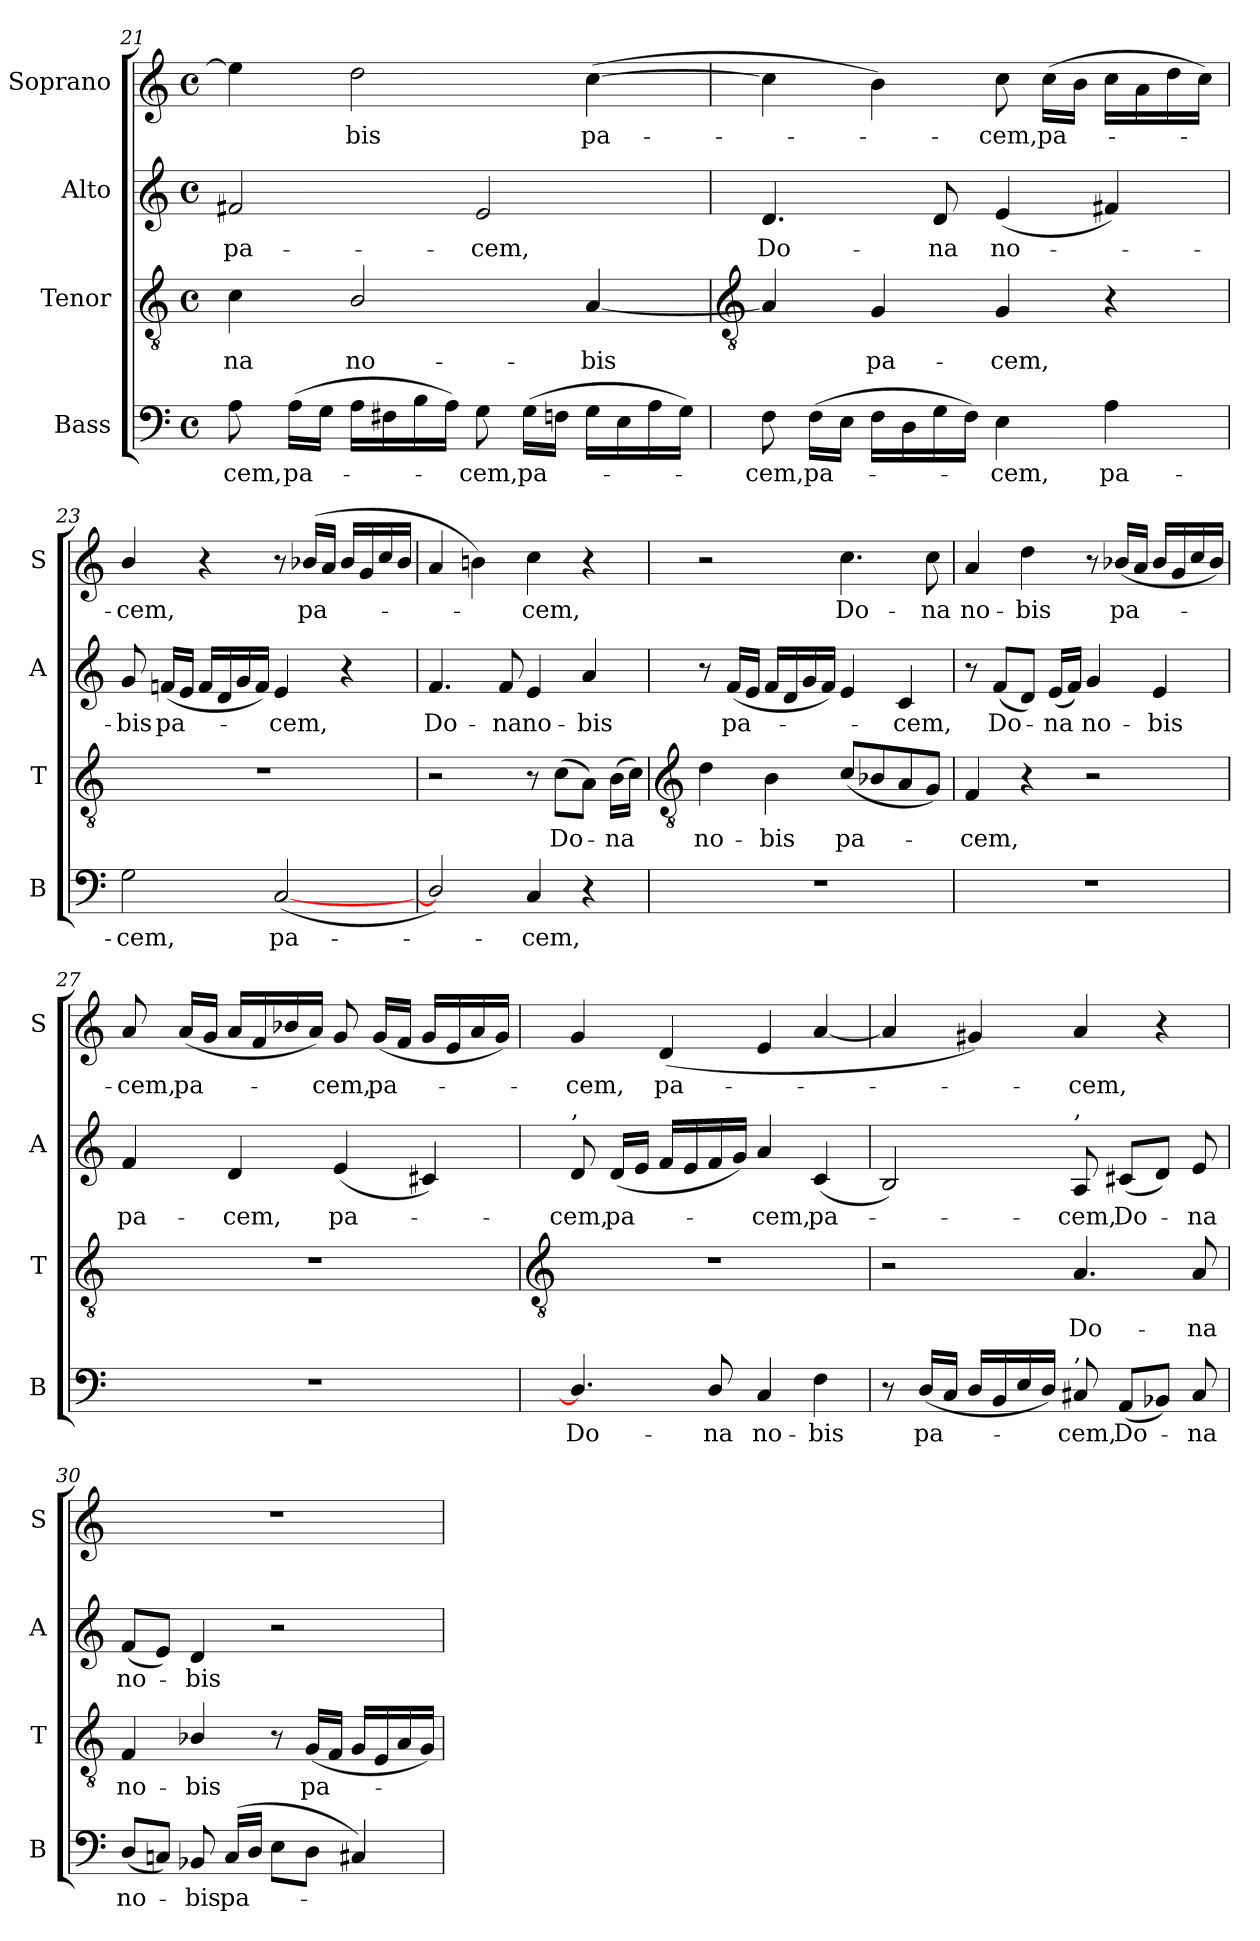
**kern	**text	**kern	**text	**kern	**text	**kern	**text
*part4	*part4	*part3	*part3	*part2	*part2	*part1	*part1
*staff4	*staff4	*staff3	*staff3	*staff2	*staff2	*staff1	*staff1
*I"Bass	*	*I"Tenor	*	*I"Alto	*	*I"Soprano	*
*I'B	*	*I'T	*	*I'A	*	*I'S	*
*clefF4	*	*clefGv2	*	*clefG2	*	*clefG2	*
*k[]	*	*k[]	*	*k[]	*	*k[]	*
*C:	*	*C:	*	*C:	*	*C:	*
*M4/4	*	*M4/4	*	*M4/4	*	*M4/4	*
*met(c)	*	*met(c)	*	*met(c)	*	*met(c)	*
=21	=21	=21	=21	=21	=21	=21	=21
!	!LO:LY:b	!	!LO:LY:b	!	!LO:LY:b	!	!
8A	cem,	4c	-na	2f#X	pa-	4ee]	.
!	!LO:LY:b	!	!	!	!	!	!
(>16ALL	pa-	.	.	.	.	.	.
16GJJ	.	.	.	.	.	.	.
!	!	!	!LO:LY:b	!	!	!	!LO:LY:b
16ALL	.	2B/	no-	.	.	2dd	bis
16F#X	.	.	.	.	.	.	.
16B	.	.	.	.	.	.	.
16AJJ)	.	.	.	.	.	.	.
!	!LO:LY:b	!	!	!	!LO:LY:b	!	!
8G	cem,	.	.	2e	-cem,	.	.
!	!LO:LY:b	!	!	!	!	!	!
(>16GLL	pa-	.	.	.	.	.	.
16FnJJ	.	.	.	.	.	.	.
!	!	!	!LO:LY:b	!	!	!	!LO:LY:b
16GLL	.	[4A	-bis	.	.	(>[4cc	pa-
16E	.	.	.	.	.	.	.
16A	.	.	.	.	.	.	.
16GJJ)	.	.	.	.	.	.	.
!!LO:LB:g=z
=22	=22	=22	=22	=22	=22	=22	=22
*	*	*clefGv2	*	*	*	*	*
!	!LO:LY:b	!	!	!	!LO:LY:b	!	!
8F	cem,	4A]	.	4.d	Do-	4cc]	.
!	!LO:LY:b	!	!	!	!	!	!
(>16FLL	pa-	.	.	.	.	.	.
16EJJ	.	.	.	.	.	.	.
!	!	!	!LO:LY:b	!	!	!	!
16FLL	.	4G	pa-	.	.	4b)	.
16D	.	.	.	.	.	.	.
!	!	!	!	!	!LO:LY:b	!	!
16G	.	.	.	8d	-na	.	.
16FJJ)	.	.	.	.	.	.	.
!	!LO:LY:b	!	!LO:LY:b	!	!LO:LY:b	!	!LO:LY:b
4E	cem,	4G	-cem,	(<4e	no-	8cc	cem,
!	!	!	!	!	!	!	!LO:LY:b
.	.	.	.	.	.	(>16ccLL	pa-
.	.	.	.	.	.	16bJJ	.
!	!LO:LY:b	!	!	!	!	!	!
4A	pa-	4r	.	4f#X)	.	16ccLL	.
.	.	.	.	.	.	16a	.
.	.	.	.	.	.	16dd	.
.	.	.	.	.	.	16ccJJ)	.
=23	=23	=23	=23	=23	=23	=23	=23
!	!LO:LY:b	!	!	!	!LO:LY:b	!	!LO:LY:b
2G	-cem,	1r	.	8g	bis	4b/	cem,
!	!	!	!	!	!LO:LY:b	!	!
.	.	.	.	(<16fnLL	pa-	.	.
.	.	.	.	16eJJ	.	.	.
.	.	.	.	16fLL	.	4r	.
.	.	.	.	16d	.	.	.
.	.	.	.	16g	.	.	.
.	.	.	.	16fJJ)	.	.	.
!	!LO:LY:b	!	!	!	!LO:LY:b	!	!
(<[2C	pa-	.	.	4e	cem,	8r	.
!	!	!	!	!	!	!	!LO:LY:b
.	.	.	.	.	.	(<16b-XLL	pa-
.	.	.	.	.	.	16aJJ	.
.	.	.	.	4r	.	16b-LL	.
.	.	.	.	.	.	16g	.
.	.	.	.	.	.	16cc	.
.	.	.	.	.	.	16b-JJ	.
=24	=24	=24	=24	=24	=24	=24	=24
!	!	!	!	!	!LO:LY:b	!	!
2D/])	.	2r	.	4.f	Do-	4a	.
.	.	.	.	.	.	4bn)	.
!	!	!	!	!	!LO:LY:b	!	!
.	.	.	.	8f	-na	.	.
!	!LO:LY:b	!	!	!	!LO:LY:b	!	!LO:LY:b
4C	cem,	8r	.	4e	no-	4cc	cem,
!	!	!	!LO:LY:b	!	!	!	!
.	.	(>8cL	Do-	.	.	.	.
!	!	!	!	!	!LO:LY:b	!	!
4r	.	8AJ)	.	4a	-bis	4r	.
!	!	!	!LO:LY:b	!	!	!	!
.	.	(>16BLL	na	.	.	.	.
.	.	16cJJ)	.	.	.	.	.
!!LO:LB:g=z
=25	=25	=25	=25	=25	=25	=25	=25
*	*	*clefGv2	*	*	*	*	*
!	!	!	!LO:LY:b	!	!	!	!
1r	.	4d	no-	8r	.	2r	.
!	!	!	!	!	!LO:LY:b	!	!
.	.	.	.	(<16fLL	pa-	.	.
.	.	.	.	16eJJ	.	.	.
!	!	!	!LO:LY:b	!	!	!	!
.	.	4B	-bis	16fLL	.	.	.
.	.	.	.	16d	.	.	.
.	.	.	.	16g	.	.	.
.	.	.	.	16fJJ)	.	.	.
!	!	!	!LO:LY:b	!	!	!	!LO:LY:b
.	.	(<8cL	pa-	4e	.	4.cc	Do-
.	.	8B-X	.	.	.	.	.
!	!	!	!	!	!LO:LY:b	!	!
.	.	8A	.	4c	cem,	.	.
!	!	!	!	!	!	!	!LO:LY:b
.	.	8GJ)	.	.	.	8cc	-na
=26	=26	=26	=26	=26	=26	=26	=26
!	!	!	!LO:LY:b	!	!	!	!LO:LY:b
1r	.	4F	cem,	8r	.	4a	no-
!	!	!	!	!	!LO:LY:b	!	!
.	.	.	.	(<8fL	Do-	.	.
!	!	!	!	!	!	!	!LO:LY:b
.	.	4r	.	8dJ)	.	4dd	-bis
!	!	!	!	!	!LO:LY:b	!	!
.	.	.	.	(<16eLL	na	.	.
.	.	.	.	16fJJ)	.	.	.
!	!	!	!	!	!LO:LY:b	!	!
.	.	2r	.	4g	no-	8r	.
!	!	!	!	!	!	!	!LO:LY:b
.	.	.	.	.	.	(<16b-XLL	pa-
.	.	.	.	.	.	16aJJ	.
!	!	!	!	!	!LO:LY:b	!	!
.	.	.	.	4e	-bis	16b-LL	.
.	.	.	.	.	.	16g	.
.	.	.	.	.	.	16cc	.
.	.	.	.	.	.	16b-JJ)	.
=27	=27	=27	=27	=27	=27	=27	=27
!	!	!	!	!	!LO:LY:b	!	!LO:LY:b
1r	.	1r	.	4f	pa-	8a	cem,
!	!	!	!	!	!	!	!LO:LY:b
.	.	.	.	.	.	(<16aLL	pa-
.	.	.	.	.	.	16gJJ	.
!	!	!	!	!	!LO:LY:b	!	!
.	.	.	.	4d	-cem,	16aLL	.
.	.	.	.	.	.	16f	.
.	.	.	.	.	.	16b-X	.
.	.	.	.	.	.	16aJJ)	.
!	!	!	!	!	!LO:LY:b	!	!LO:LY:b
.	.	.	.	(<4e	pa-	8g	cem,
!	!	!	!	!	!	!	!LO:LY:b
.	.	.	.	.	.	(<16gLL	pa-
.	.	.	.	.	.	16fJJ	.
.	.	.	.	4c#X)	.	16gLL	.
.	.	.	.	.	.	16e	.
.	.	.	.	.	.	16a	.
.	.	.	.	.	.	16gJJ)	.
!!LO:LB:g=z
=28	=28	=28	=28	=28	=28	=28	=28
*	*	*clefGv2	*	*	*	*	*
!	!	!	!	!LO:TX:a:t=,	!	!	!
!	!LO:LY:b	!	!	!	!LO:LY:b	!	!LO:LY:b
4.D/]	Do-	1r	.	8d	cem,	4g	cem,
!	!	!	!	!	!LO:LY:b	!	!
.	.	.	.	(<16dLL	pa-	.	.
.	.	.	.	16eJJ	.	.	.
!	!	!	!	!	!	!	!LO:LY:b
.	.	.	.	16fLL	.	(<4d	pa-
.	.	.	.	16e	.	.	.
!	!LO:LY:b	!	!	!	!	!	!
8D/	-na	.	.	16f	.	.	.
.	.	.	.	16gJJ)	.	.	.
!	!LO:LY:b	!	!	!	!LO:LY:b	!	!
4C	no-	.	.	4a	cem,	4e	.
!	!LO:LY:b	!	!	!	!LO:LY:b	!	!
4F	-bis	.	.	(<4c	pa-	[4a	.
=29	=29	=29	=29	=29	=29	=29	=29
8r	.	2r	.	2B)	.	4a]	.
!	!LO:LY:b	!	!	!	!	!	!
(<16DLL	pa-	.	.	.	.	.	.
16CJJ	.	.	.	.	.	.	.
16DLL	.	.	.	.	.	4g#X)	.
16BB	.	.	.	.	.	.	.
16E	.	.	.	.	.	.	.
16DJJ)	.	.	.	.	.	.	.
!	!	!	!	!LO:TX:a:t=,	!	!	!
!LO:TX:a:t=,	!	!	!	!	!	!	!
!	!LO:LY:b	!	!LO:LY:b	!	!LO:LY:b	!	!LO:LY:b
8C#X	cem,	4.A	Do-	8A	cem,	4a	cem,
!	!LO:LY:b	!	!	!	!LO:LY:b	!	!
(<8AAL	Do-	.	.	(<8c#XL	Do-	.	.
8BB-XJ)	.	.	.	8dJ)	.	4r	.
!	!LO:LY:b	!	!LO:LY:b	!	!LO:LY:b	!	!
8C#	na	8A	-na	8e	na	.	.
=30	=30	=30	=30	=30	=30	=30	=30
!	!LO:LY:b	!	!LO:LY:b	!	!LO:LY:b	!	!
(<8DL	no-	4F	no-	(<8fL	no-	1r	.
8CnJ)	.	.	.	8eJ)	.	.	.
!	!LO:LY:b	!	!LO:LY:b	!	!LO:LY:b	!	!
8BB-X	bis	4B-X/	-bis	4d	bis	.	.
!	!LO:LY:b	!	!	!	!	!	!
(<16CLL	pa-	.	.	.	.	.	.
16DJJ	.	.	.	.	.	.	.
8EL	.	8r	.	2r	.	.	.
!	!	!	!LO:LY:b	!	!	!	!
8DJ	.	(<16GLL	pa-	.	.	.	.
.	.	16FJJ	.	.	.	.	.
4C#X)	.	16GLL	.	.	.	.	.
.	.	16E	.	.	.	.	.
.	.	16A	.	.	.	.	.
.	.	16GJJ)	.	.	.	.	.
=	=	=	=	=	=	=	=
*-	*-	*-	*-	*-	*-	*-	*-
